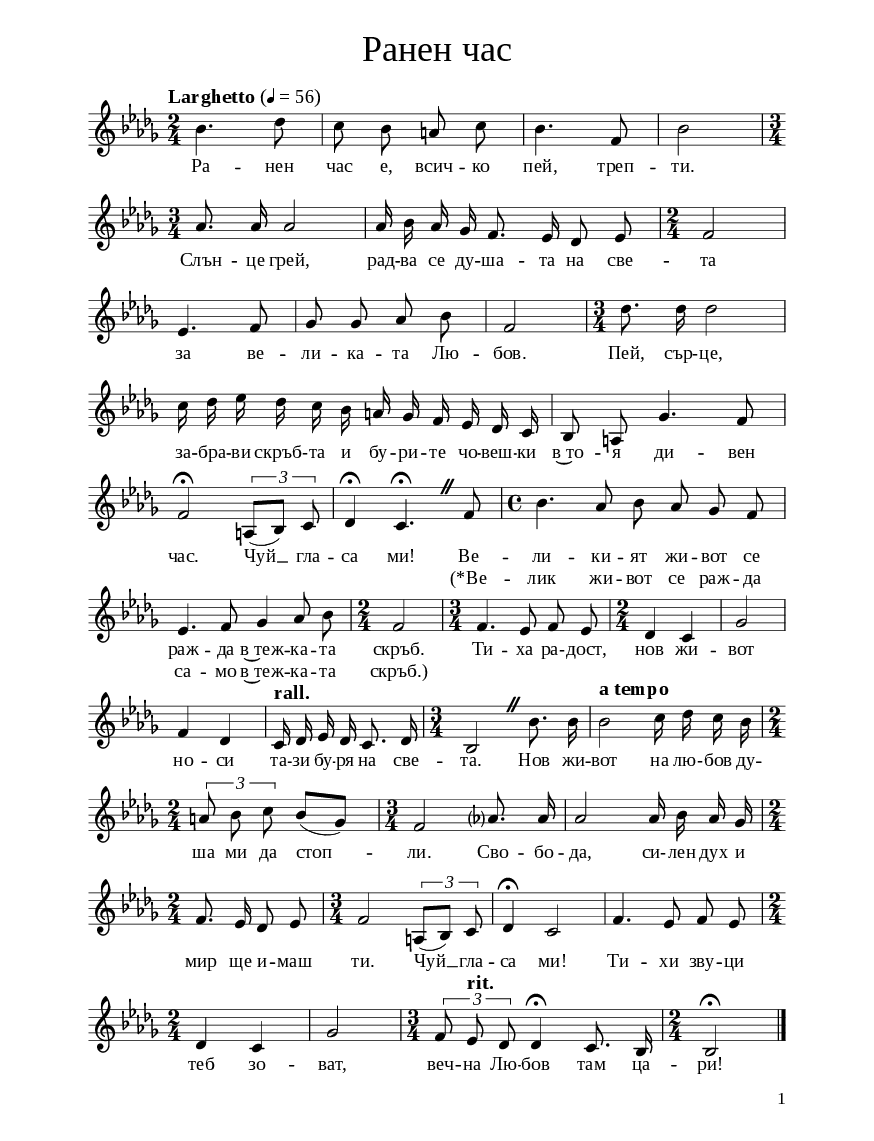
\version "2.24.3"

\include "include/globals.ily"

\bookpart {
  \label #'ref121
  \tocItem \markup "Ранен час"
  \paper {
    print-all-headers = ##t
    print-page-number = ##t
    print-first-page-number = ##t

    % put page numbers on the bottom
    oddHeaderMarkup = \markup ""
    evenHeaderMarkup = \markup ""
    oddFooterMarkup = \markup
    \fill-line {
      ""
      \if \should-print-page-number \fromproperty #'page:page-number-string
    }
    evenFooterMarkup = \markup
    \fill-line {
      \if \should-print-page-number \fromproperty #'page:page-number-string
      ""
    }

    left-margin = 1.5\cm
    right-margin = 1.5\cm
    top-margin = 1.6\cm
    bottom-margin = 1.2\cm
    ragged-bottom = ##t % do not spread the staves to fill the whole vertical space

    % change distance between staves
    system-system-spacing =
    #'((basic-distance . 12)
       (minimum-distance . 6)
       (padding . 1)
       (stretchability . 12))
  }
  \score {

    \include "include/score-layout.ily"

    \new Voice \relative c' {
      \clef treble
      \key bes \minor
      \time 2/4
      \tempoFunc "Larghetto" 4 "56"
      \autoBeamOff

      bes'4.  des8 | % 2
      c8  bes8  a8  c8 | % 3
      bes4.  f8 | % 4
      bes2 \break | % 5
      \time 3/4  | % 5
      as8.  as16  as2 | % 6
      as16  bes16  as16  ges16
      f8.  es16  des8  es8 | % 7
      \time 2/4  | % 7
      f2 \break | % 8
      es4.  f8 | % 9
      ges8  ges8  as8 bes8 |
      \barNumberCheck #10
      f2 | % 11
      \time 3/4  | % 11
      des'8.  des16  des2 \break | % 12
      c16  des16  es16  des16
      c16  bes16  a16  ges16
      f16  es16  des16  c16 | % 13
      bes8  a8  ges'4.  f8 \break | % 14
      f2 ^\fermata
      \tuplet 3/2 {   a,8 ( [  bes8 ) ]  c8 }
      | % 15
      des4 ^\fermata  c4. ^\fermata \caesura f8 | % 16
      \time 4/4  | % 16
      bes4.  as8  bes8  as8
      ges8  f8 \break | % 17
      es4.  f8  ges4  as8  bes8
      | % 18
      \time 2/4  | % 18
      f2 | % 19
      \time 3/4  | % 19
      f4.  es8  f8  es8 |
      \time 2/4  |
      des4  c4  | % 21
      ges'2 \break | % 22
      f4  des4 | % 23
      \tempo "rall." c16  des16  es16
      des16  c8.  des16 | % 24
      \time 3/4 bes2 \caesura % 25
      bes'8.  bes16 |
      \tempo "a tempo" bes2 % 26
      c16  des16  c16  bes16 |
      \time 2/4
      \tupletUp \tuplet 3/2 {a8  bes8  c8 }
      bes8 ( [  ges8 ) ] | % 27
      \time 3/4 f2 aes?8.  as16 | % 28
      as2  as16  bes16  as16
      ges16 \break | % 29
      \time 2/4  | % 29
      f8.  es16  des8  es8 |
      \time 3/4  | f2
      \tuplet 3/2 {a,8 ( [  bes8 ) ]  c8 }
      | % 31
      des4 ^\fermata  c2 | % 32
      f4.  es8  f8  es8 \break | % 33
      \time 2/4  | % 33
      des4  c4 | % 34
      ges'2 | % 35
      \time 3/4  | % 35
      \tuplet 3/2 { f8 \tempo "rit.               " es des } des4 \fermata  c8. bes16 | \time 2/4 bes2 \fermata \bar "|." \break
    }

    \addlyrics {
      Ра -- нен час е, всич -- ко пей,
      треп -- ти. Слън -- це грей, рад --
      ва се ду -- ша -- та на све -- та
      за ве -- ли -- ка -- та Лю -- бов.
      Пей, "сър-" -- це, за -- бра -- ви
      "скръб-" -- та и бу -- ри -- те чо --
      веш -- ки в~то -- я ди -- вен час.
      Чуй __  гла -- са ми! Ве -- ли --
      ки -- ят жи -- вот се раж -- да
      в~теж -- ка -- та скръб. Ти -- ха
      "ра-" -- дост, нов жи -- вот но -- си
      та -- зи бу -- ря на све -- та.
      Нов жи -- вот на "лю-" -- бов ду --
      ша ми да стоп -- ли. Сво -- бо
      -- да, "си-" -- лен дух и мир ще и --
      маш ти. Чуй __  гла -- са ми!
      Ти -- хи зву -- ци теб зо -- ват,
      веч -- на Лю -- бов там ца -- ри!}
      \addlyrics {
        \repeat unfold 52 { \skip 2 } (*Ве -- лик жи -- вот се раж -- да са -- мо в~теж -- ка -- та скръб.)
      }

      \header {
        title = \titleFunc #'ref_desc_12 "Ранен час" "Ranen čas"
      }

      \midi{}

    } % score


  } % bookpart
